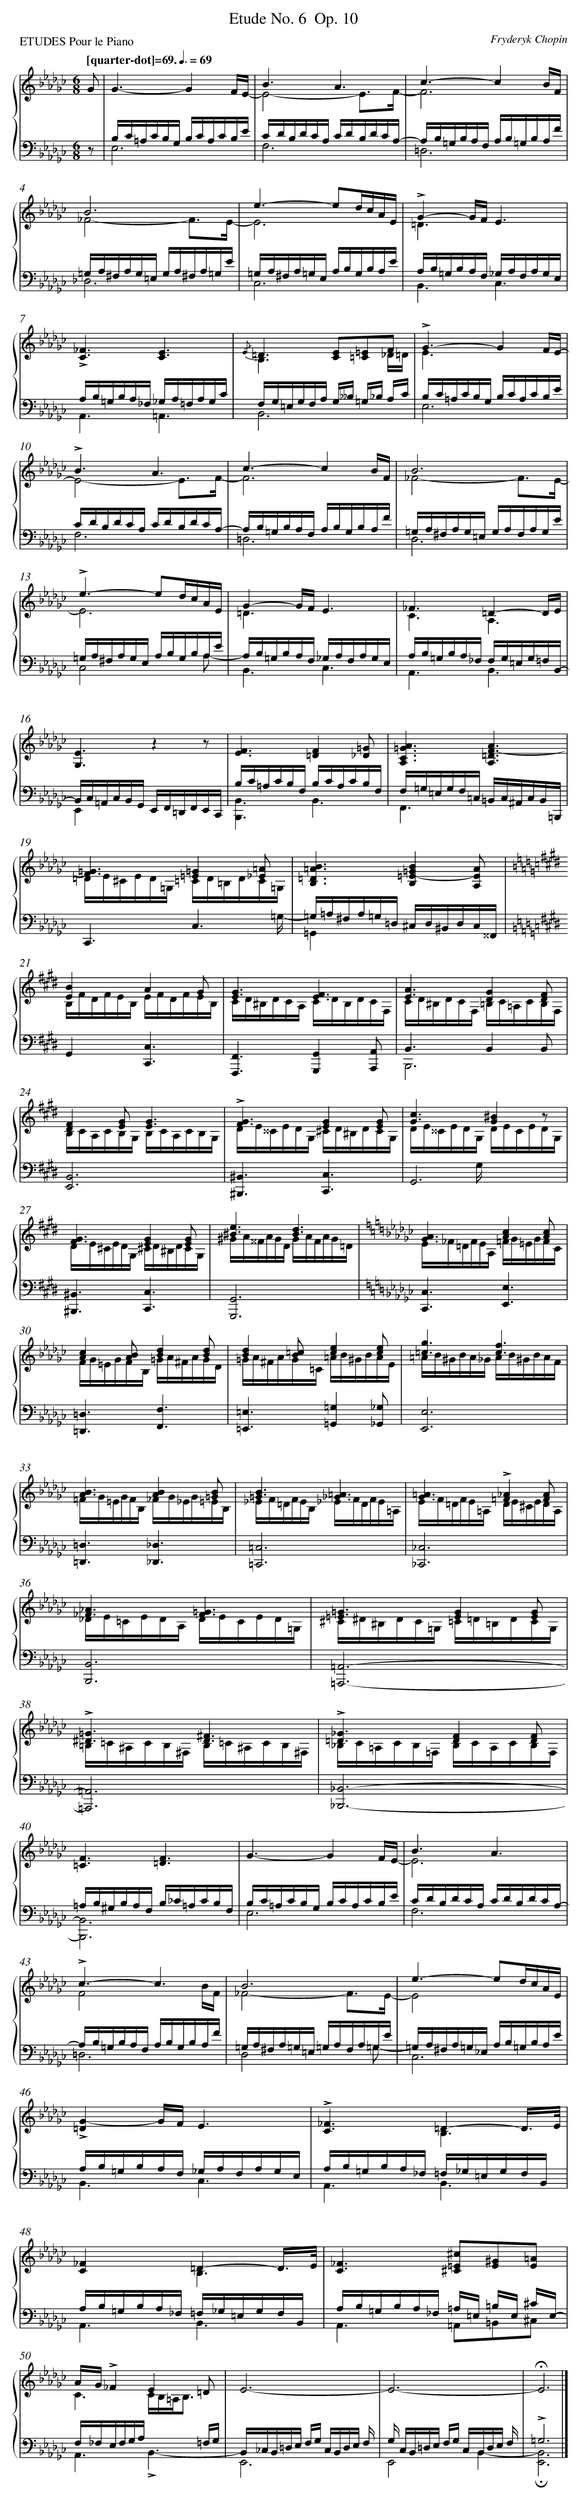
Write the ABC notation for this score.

X:1
T: Etude No. 6	 Op. 10
C: Fryderyk Chopin
L: 1/16
M: 6/8
P: ETUDES Pour le Piano
Q: "[quarter-dot]=69." 3/8=69
%%staves {1 2}
V: 1 clef=treble
V: 2 clef=bass
K: Gb
[V:1] G2 [I:setbarnb 1]|
[V:2] z2 |
[V:1] G6-G4FE- |
[V:2] B,C=A,CB,G, B,CA,CB,E & E,12 |
[V:1] B6A6 & E8-E3F- |
[V:2] CDB,DCA, CDB,DCA,- & F,12 |
[V:1] c6-c4BF & F12 |
[V:2] A,B,=G,B,A,F, A,B,=G,B,A,F & =D,12 |
[V:1] B12 & _F8-F3E- |
[V:2] =G,A,^F,A,G,=E, G,A,^F,A,=G,E & _D,12 |
[V:1] e4>-e4dcAE & E12 |
[V:2] =G,A,^F,A,=G,E, A,B,G,B,A,E & C,12 |
[V:1] !accent!G4-GFE6 & =D6x6 |
[V:2] A,B,=G,B,A,F, _G,A,F,A,G,E, & B,,6C,6 |
[V:1] !accent![_F6C6][E6C6] |
[V:2] A,B,=G,B,A,_F, _G,A,=F,A,G,C & A,,6=A,,6 |
[V:1] {/E}=D4>[E4C4][=E2=C2]F2 & B,6x4_D=D |
[V:2] F,G,=E,G,F,A, G,__B, =G,_B, A,C & B,,12 |
[V:1] !accent!G6-G4FE- & E6x6 |
[V:2] B,C=A,CB,G, B,CA,CB,E & E,12 |
[V:1] !accent!B6A6 & E8-E3F- |
[V:2] CDB,DCA, CDB,DCA,- & F,12 |
[V:1] c6-c4BF & F12 |
[V:2] A,B,=G,B,A,F, A,B,G,B,A,F & =D,12 |
[V:1] B12 & _F8-F3E- |
[V:2] =G,A,^F,A,G,=E, G,A,F,A,G,E & D,12 |
[V:1] !accent!e4>-e4dcAE & E12 |
[V:2] =G,A,^F,A,G,E, A,B,G,B,A,E & C,8x2 A,2- |
[V:1] G4-GFE6 & =D6x6 |
[V:2] A,B,=G,B,A,F, _G,A,F,A,G,E, & B,,6C,6 |
[V:1] _F6=D4-DE & C6A,6 |
[V:2] A,B,=G,B,A,_F, F,G,=E,G,=F,B,,- & A,,6B,,6 |
[V:1] [E6G,6]z4z2 |
[V:2] B,,C,=A,,C,B,,G,, E,,F,,=D,,F,,E,,C,, & E,,4x2x6 |
[V:1] [F6E6][F4=D4][=G2_D2] |
[V:2] B,C=A,CB,F, B,CA,CB,F, & [B,,6B,,,6]B,,6 |
[V:1] [A6=G6C6A,6][A6F6-=D6A,6] |
[V:2] F,=G,=E,G,F,=C, =B,,C,^A,,C,B,,=B,,, & F,,6x6 |
[V:1] [=G6F6][=G4=E4][=A2_E2] & =DE^CED=G, =CD=B,DC=G, |
[V:2] C,,6C,6 & x6x4x =G,- |
[V:1] [B6=A6=D6B,6][B4-=G4=E4-B,4-][A2E2A,2] |
[V:2] =G,=A,^F,A,=G,=D, ^C,D,^B,,D,C,^^F,, & =G,,4x2x6 |
[V:1]  [K:E] [B4E4]x2A4G2 & B,FDFEB, EFDFEB, |
[V:2]  [K:E] G,,4x2[C,6C,,6] |
[V:1] [G6E6][F6E6] & CD^B,DCA, CDB,DCF, |
[V:2] [F,,6F,,,6][G,,4G,,,4][A,,2A,,,2] |
[V:1] [A6E6][G4D4][F2D2] & CD^B,DCF, =B,C=A,CB,F, |
[V:2] B,,6B,,4B,,2 & B,,,12 |
[V:1] [F4D4][G2E2][G6E6] & B,CA,CB,G, B,CA,CB,G, |
[V:2] [B,,12E,,12] |
[V:1] !accent![G6F6][G4E4][G2E2] & DE^^CEDG, ^CD^B,DCG, |
[V:2] [^B,,6^B,,,6][C,6C,,6] |
[V:1] [c6G6][^B4G4]z2 & DE^^CEDG, DECEDG, |
[V:2] G,,12 & x4x G,x6 |
[V:1] [G6F6][G4E4][G2E2] & DE^CEDG, ^CD^B,DCG, |
[V:2] [^B,,6^B,,,6][C,6C,,6] |
[V:1] [e6^B6][d6B6] & ^GA^^FAGD GAFAG=D |
[V:2] [G,,12G,,,12] |
[V:1]  [K:Gb] [A6G6][c4A4][c2A2] & E_F=DFEA, =FG=EGFC |
[V:2]  [K:Gb] [C,6C,,6][E,6E,,6] |
[V:1] [c4A4][B2A2][d4B4][d2B2] & FG=EGFB, =GA^FAGD |
[V:2] [=D,6=D,,6][F,6F,,6] |
[V:1] [d4B4][=c2B2][e4c4][e2c2] & =GA^FAG=C =AB^GBAE |
[V:2] [=E,6=E,,6][=G,4=G,,4][_G,2_G,,2] |
[V:1] [g6=c6][f6c6] & =AB^GBA_G AB^GBAF |
[V:2] [E,12E,,12] |
[V:1] [B6A6][B4A4][B2=G2] & =FG=EGFB, _FG_EG=EB, |
[V:2] [=D,6=D,,6][_D,6_D,,6] |
[V:1] [B6=G6][=A6_G6] & _EF=DFEB, _EFDFE=A, |
[V:2] [=C,12=C,,12] |
[V:1] [=A6G6]!accent![_A4=F4][A2F2] & EF=DFE=A, DE^CEDA, |
[V:2] [_C,12_C,,12] |
[V:1] [_A6_F6][=G6F6] & _DE=CEDA, DECED=G, |
[V:2] [B,,12B,,,12] |
[V:1] [=G6=E6][G4E4][G2E2] & ^C^D^B,DC=G, =C=D=B,DCG, |
[V:2] [=A,,12=A,,,12]- |
[V:1] !accent![=G6^D6][^F6D6] & =B,=C^A,CB,^F, B,=C^A,CB,^F, |
[V:2] [=A,,12=A,,,12] |
[V:1] !accent![_G6=D6][F4D4][F2D2] & _B,C=A,CB,=F, B,CA,CB,F, |
[V:2] [_B,,12_B,,,12]- |
[V:1] [F6=C6][F6=D6] |
[V:2] =A,B,^G,B,A,F, B,_C=A,CB,F, & [B,,12B,,,12] |
[V:1] G6-G4FE- |
[V:2] B,C=A,CB,G, B,CA,CB,E & E,12 |
[V:1] B6A6 & E12 |
[V:2] CDB,DCA, CDB,DCA,- & F,12 |
[V:1] !accent!c6-c6 & F8x2 BF |
[V:2] A,B,=G,B,A,F, A,B,G,B,A,F & =D,12 |
[V:1] B12 & _F8-F3E- |
[V:2] =G,A,^F,A,=G,=E, =G,A,F,A,=G,E & D,8x2 =G,2- |
[V:1] e4>-e4dcAE & E8x4 |
[V:2] =G,A,^F,A,=G,_E, A,B,=G,B,A,E & C,12 |
[V:1] !accent![G4-=D4]GFE6 |
[V:2] A,B,=G,B,A,F, _G,A,F,A,G,E, & B,,6C,6 |
[V:1] !accent![_F6C6]=D4-D3/E/ & x6B,6 |
[V:2] A,B,=G,B,A,_F, =F,_G,=E,G,F,B,, & A,,6B,,6 |
[V:1] [_F4C4]x2=D4-D3/E/ & x6B,6 |
[V:2] A,B,=G,B,A,_F, =F,_G,=E,G,F,B,, & A,,6B,,6 |
[V:1] [_F4C4]>[^c4=E4^C4][^G2E2][=A2E2] |
[V:2] A,B,=G,B,A,_F, =A,=E, =B,E, ^CE,- & A,,4>=A,,4=B,,2^C,2 |
[V:1] AG!accent!_F4E4=D2 & C6CB,=A,B,3 |
[V:2] F,_F,E,F,G,A,x4=F,G,- & A,,6!accent!B,,6- |
[V:1] E12- |
[V:2] B,,_C,B,,=D,E, F,G, C,B,,D,E, F, & E,,12 |
[V:1] E12- |
[V:2] G, C,B,,=D,E, F,G, C,B,,D,E, F, & E,,8-B,,4- |
[V:1] !fermata!E12 |]
[V:2] !accent!=G,12 & !fermata![B,,12E,,12] |]
